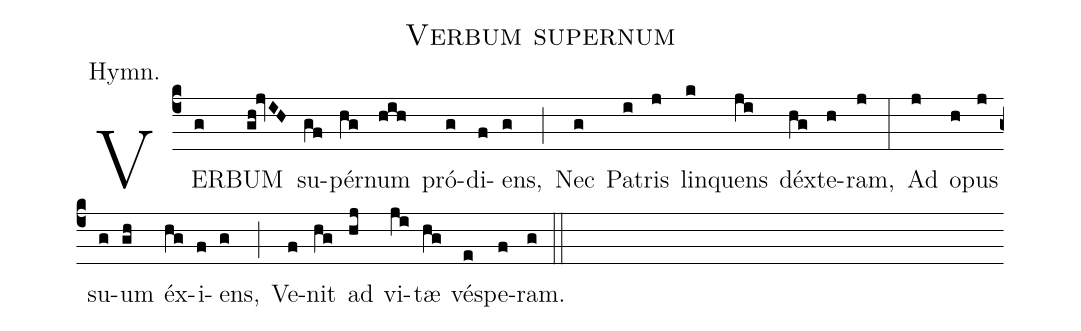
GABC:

name:Verbum supernum;
annotation:Hymn.;
mode:VIII.;
%%
(c4) VER(g)BUM(gh!jvIH) su(gf)pér(hg)num(hih) pró(g)di(f)ens,(g) (;) Nec(g) Pa(i)tris(j) lin(k)quens(ji) déx(hg)te(h)ram,(j) (:) Ad(j) o(h)pus(j) su(g)um(gh) éx(hg)i(f)ens,(g) (;) Ve(f)nit(hg) ad(hj) vi(ji)tæ(hg) vé(e)spe(f)ram.(g) (::)
